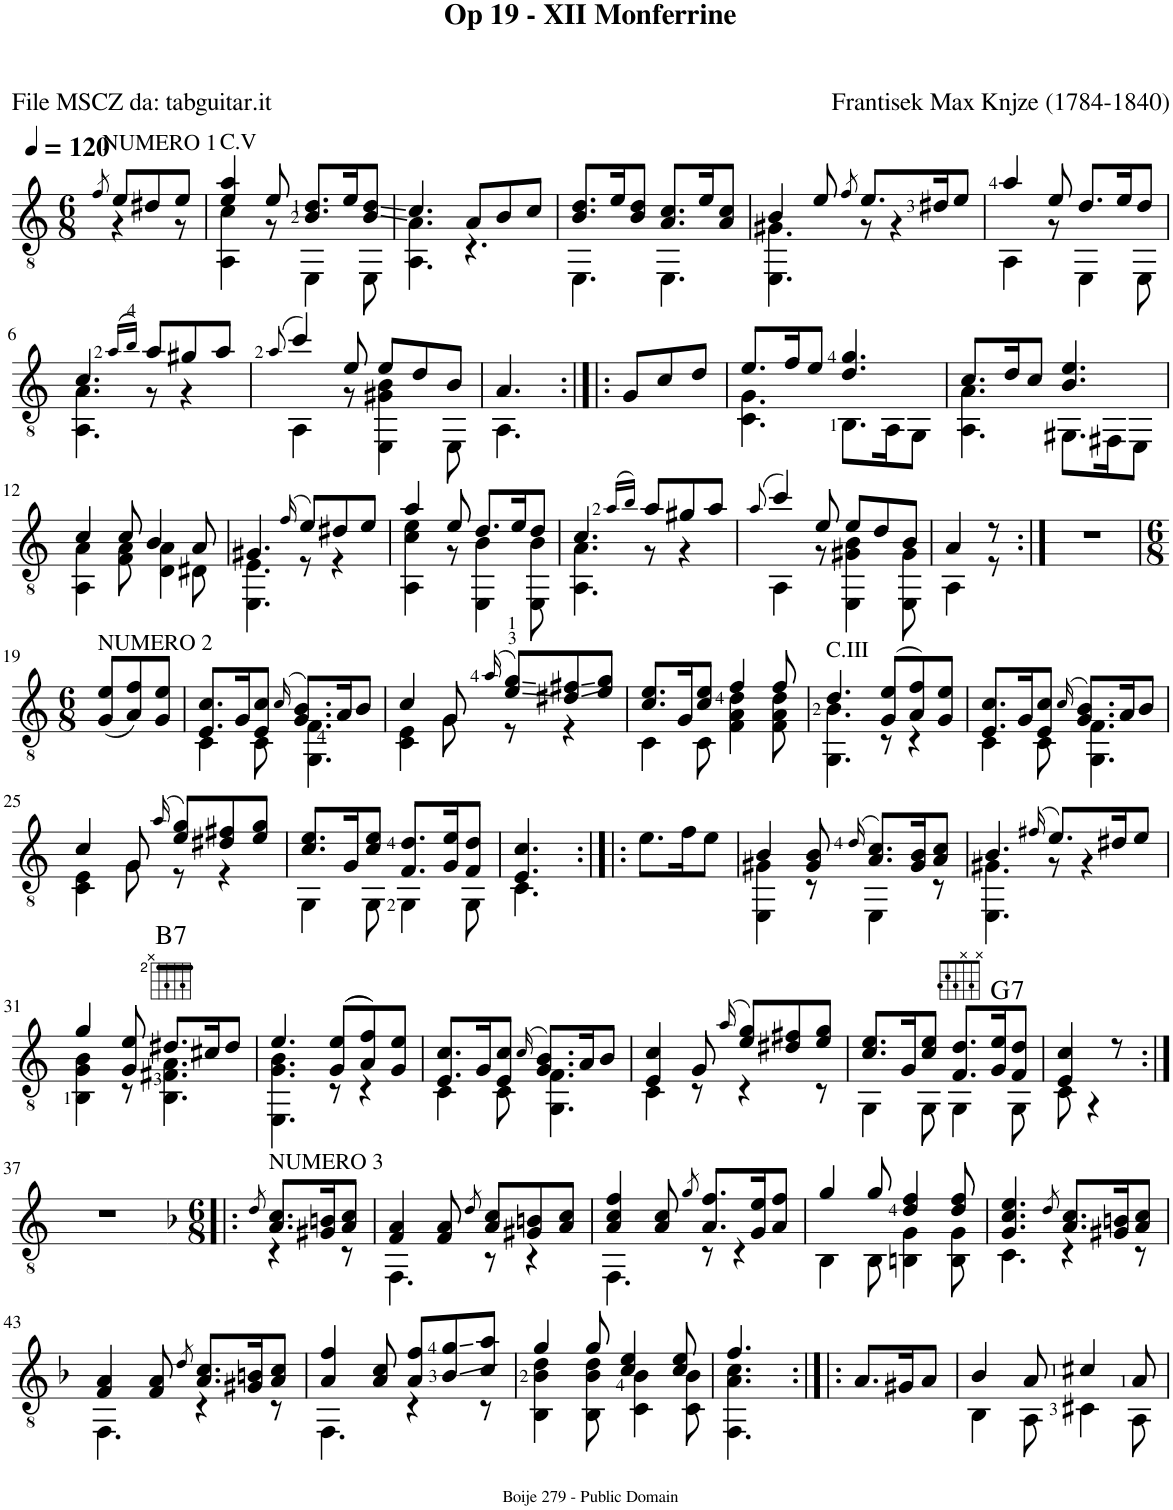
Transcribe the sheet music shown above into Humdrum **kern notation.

**kern	**harte
*part1	*part1
*staff1	*
*I"Guitar	*
*I'Guit.	*
*clefGv2	*
*k[]	*
*M6/8	*
*MM120	*
=	=
8qf/	.
*^	*
!LO:TX:a:t=NUMERO 1	!	!
8e/L	4r	.
8d#X/	.	.
8e/J	8r	.
=1	=1	=1
!LO:TX:a:t=C.V	!	!
4e/ 4a/	4AA\ 4c\	.
8e/	8r	.
8.B/ 8.d/L	4EE\	.
16e/K	.	.
8B/ 8d/J	8EE\	.
=2	=2	=2
4.c/	4.AA\ 4.A\	.
8A/L	4.r	.
8B/	.	.
8c/J	.	.
=3	=3	=3
8.B/ 8.d/L	4.EE\	.
16e/K	.	.
8B/ 8d/J	.	.
8.A/ 8.c/L	4.EE\	.
16e/K	.	.
8A/ 8c/J	.	.
=4	=4	=4
4B/	4.EE\ 4.G#X\	.
8e/	.	.
8qf/	.	.
8.e/L	8r	.
.	4r	.
16d#X/K	.	.
8e/J	.	.
=5	=5	=5
4a/	4AA\	.
8e/	8r	.
8.d/L	4EE\	.
16e/K	.	.
8d/J	8EE\	.
!!LO:LB:g=z	!!
=6	=6	=6
4.c/	4.AA\ 4.A\	.
(16qa/LL	.	.
16qb/JJ)	.	.
8a/L	8r	.
8g#X/	4r	.
8a/J	.	.
=7	=7	=7
(8qa/	.	.
4cc/)	4AA\	.
8e/	8r	.
8e/L	4EE\ 4G#X\ 4B\	.
8d/	.	.
8B/J	8EE\	.
=8	=8	=8
4.A/	4.AA\	.
*v	*v	*
=9:|!|:	=9:|!|:
8G/L	.
8c/	.
8d/J	.
=10	=10
*^	*
8.e/L	4.C\ 4.G\	.
16f/K	.	.
8e/J	.	.
4.d/ 4.g/	8.BB\L	.
.	16AA\K	.
.	8GG\J	.
=11	=11	=11
8.c/L	4.AA\ 4.A\	.
16d/K	.	.
8c/J	.	.
4.B/ 4.e/	8.GG#X\L	.
.	16FF#X\K	.
.	8EE\J	.
!!LO:LB:g=z	!!
=12	=12	=12
4c/	4AA\ 4A\	.
8c/	8F\ 8A\	.
4B/	4D\ 4A\	.
8A/	8D#X\	.
=13	=13	=13
4.G#X/	4.EE\ 4.E\	.
(16qf/	.	.
8e/L)	8r	.
8d#X/	4r	.
8e/J	.	.
=14	=14	=14
4a/	4AA\ 4c\ 4e\	.
8e/	8r	.
8.d/L	4EE\ 4B\	.
16e/K	.	.
8d/J	8EE\ 8B\	.
=15	=15	=15
4.c/	4.AA\ 4.A\	.
(16qa/LL	.	.
16qb/JJ)	.	.
8a/L	8r	.
8g#X/	4r	.
8a/J	.	.
=16	=16	=16
(8qa/	.	.
4cc/)	4AA\	.
8e/	8r	.
8e/L	4EE\ 4G#X\ 4B\	.
8d/	.	.
8B/J	8EE\ 8G#\	.
=17	=17	=17
4A/	4AA\	.
8r	8r	.
*v	*v	*
=18:|!	=18:|!
2.r	.
!!LO:LB:g=z
=19	=19
*M6/8	*
!LO:TX:a:t=NUMERO 2	!
(8G/ 8e/L	.
8A/ 8f/)	.
8G/ 8e/J	.
=20	=20
*^	*
8.E/ 8.c/L	4C\	.
16G/K	.	.
8E/ 8c/J	8C\	.
(16qc/	.	.
8.G/ 8.B/L)	4.GG\ 4.F\	.
16A/K	.	.
8B/J	.	.
=21	=21	=21
4c/	4C\ 4E\	.
8G/	8G\	.
(16qa/	.	.
8e/ 8g/L)	8r	.
8d#X/ 8f#X/	4r	.
8e/ 8g/J	.	.
=22	=22	=22
8.c/ 8.e/L	4C\	.
16G/K	.	.
8c/ 8e/J	8C\	.
4f/	4F\ 4A\ 4d\	.
8f/	8F\ 8A\ 8d\	.
=23	=23	=23
!LO:TX:a:t=C.III	!	!
4.d/	4.GG\ 4.B\	.
(8G/ 8e/L	8r	.
8A/ 8f/)	4r	.
8G/ 8e/J	.	.
=24	=24	=24
8.E/ 8.c/L	4C\	.
16G/K	.	.
8E/ 8c/J	8C\	.
(16qc/	.	.
8.G/ 8.B/L)	4.GG\ 4.F\	.
16A/K	.	.
8B/J	.	.
!!LO:LB:g=z	!!
=25	=25	=25
4c/	4C\ 4E\	.
8G/	8G\	.
(16qa/	.	.
8e/ 8g/L)	8r	.
8d#X/ 8f#X/	4r	.
8e/ 8g/J	.	.
=26	=26	=26
8.c/ 8.e/L	4GG\	.
16G/K	.	.
8c/ 8e/J	8GG\	.
8.F/ 8.d/L	4GG\	.
16G/ 16e/K	.	.
8F/ 8d/J	8GG\	.
=27	=27	=27
4.E/ 4.c/	4.C\	.
*v	*v	*
=28:|!|:	=28:|!|:
8.e\L	.
16f\K	.
8e\J	.
=29	=29
*^	*
4B/	4EE\ 4G#X\	.
8G#/ 8B/	8r	.
(16qd/	.	.
8.A/ 8.c/L)	4EE\	.
16G#/ 16B/K	.	.
8A/ 8c/J	8r	.
=30	=30	=30
4.B/	4.EE\ 4.G#X\	.
(16qf#X/	.	.
8.e/L)	8r	.
.	4r	.
16d#X/K	.	.
8e/J	.	.
!!LO:LB:g=z	!!
=31	=31	=31
4g/	4BB\ 4G\ 4B\	.
8G/ 8e/	8r	.
!	!	!LO:H:kt=7
8.d#X/L	4.BB\ 4.F#X\ 4.A\	B:7
16c#X/K	.	.
8d#/J	.	.
=32	=32	=32
4.e/	4.EE\ 4.G\ 4.B\	.
((8G/ 8e/L	8r	.
8A/ 8f/))	4r	.
8G/ 8e/J	.	.
=33	=33	=33
8.E/ 8.c/L	4C\	.
16G/K	.	.
8E/ 8c/J	8C\	.
(16qc/	.	.
8.G/ 8.B/L)	4.GG\ 4.F\	.
16A/K	.	.
8B/J	.	.
=34	=34	=34
4E/ 4c/	4C\	.
8G/	8r	.
(16qa/	.	.
8e/ 8g/L)	4r	.
8d#X/ 8f#X/	.	.
8e/ 8g/J	8r	.
=35	=35	=35
8.c/ 8.e/L	4GG\	.
16G/K	.	.
8c/ 8e/J	8GG\	.
8.F/ 8.d/L	4GG\	.
!	!	!LO:H:kt=7
16G/ 16e/K	.	G:7
8F/ 8d/J	8GG\	.
=36	=36	=36
4E/ 4c/	8C\	.
.	4r	.
8r	.	.
*v	*v	*
!!LO:LB:g=z
=37:|!	=37:|!
2.r	.
=38!|:	=38!|:
*k[b-]	*
*M6/8	*
8qd/	.
*^	*
!LO:TX:a:t=NUMERO 3	!	!
8.A/ 8.c/L	4r	.
16G#X/ 16Bn/K	.	.
8A/ 8c/J	8r	.
=39	=39	=39
4F/ 4A/	4.FF\	.
8F/ 8A/	.	.
8qd/	.	.
8A/ 8c/L	8r	.
8G#X/ 8Bn/	4r	.
8A/ 8c/J	.	.
=40	=40	=40
4A/ 4c/ 4f/	4.FF\	.
8A/ 8c/	.	.
8qg/	.	.
8.A/ 8.f/L	8r	.
.	4r	.
16G/ 16e/K	.	.
8A/ 8f/J	.	.
=41	=41	=41
4g/	4BB-\	.
8g/	8BB-\	.
4d/ 4f/	4BBn\ 4G\	.
8d/ 8f/	8BB\ 8G\	.
=42	=42	=42
4.G/ 4.c/ 4.e/	4.C\	.
8qd/	.	.
8.A/ 8.c/L	4r	.
16G#X/ 16Bn/K	.	.
8A/ 8c/J	8r	.
!!LO:LB:g=z	!!
=43	=43	=43
4F/ 4A/	4.FF\	.
8F/ 8A/	.	.
8qd/	.	.
8.A/ 8.c/L	4r	.
16G#X/ 16Bn/K	.	.
8A/ 8c/J	8r	.
=44	=44	=44
4A/ 4f/	4.FF\	.
8A/ 8c/	.	.
8A/ 8f/L	4r	.
8B-/ 8g/	.	.
8c/ 8a/J	8r	.
=45	=45	=45
4g/	4BB-\ 4B-\ 4d\	.
8g/	8BB-\ 8B-\ 8d\	.
4c/ 4e/	4C\ 4B-\	.
8c/ 8e/	8C\ 8B-\	.
=46	=46	=46
4.f/	4.FF\ 4.A\ 4.c\	.
*v	*v	*
=47:|!|:	=47:|!|:
8.A/L	.
16G#X/K	.
8A/J	.
=48	=48
*^	*
4B-/	4BB-\	.
8A/	8AA\	.
4c#X/	4C#X\	.
8A/	8AA\	.
*v	*v	*
=	=
*-	*-
